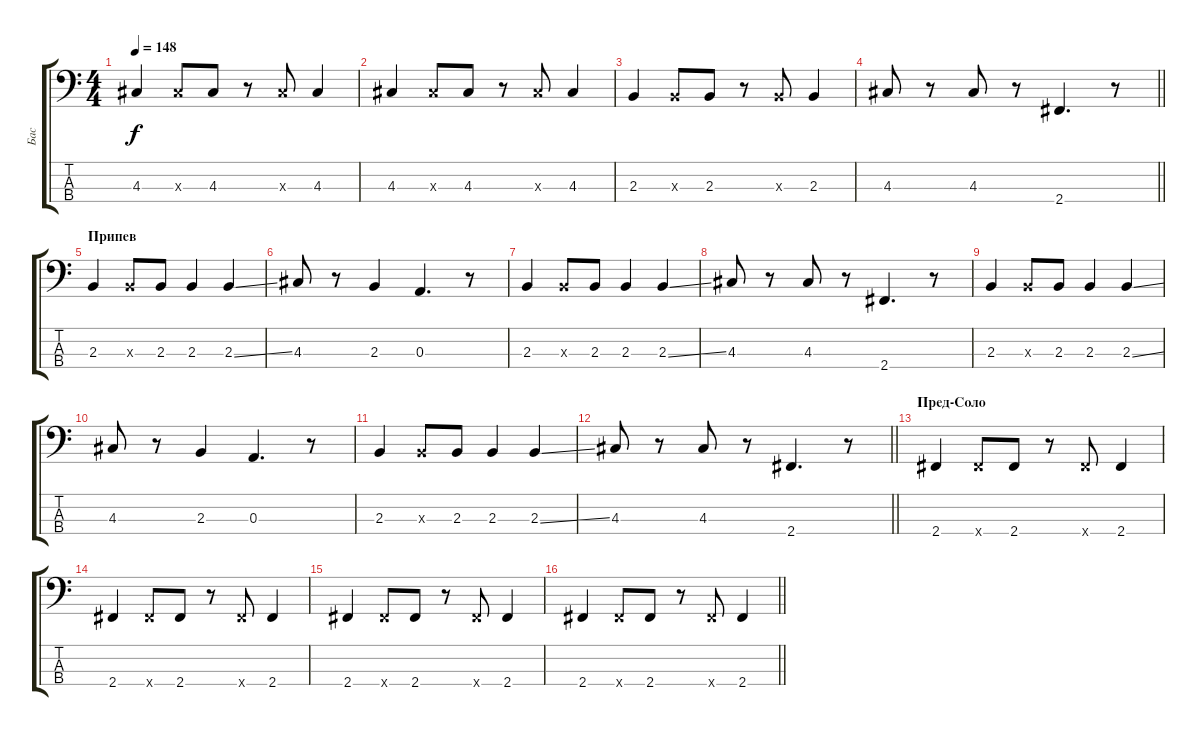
\track ("Бас" "Бас") {instrument electricbassfinger}
\staff {score tabs}
\tuning (G2 D2 A1 E1) {hide}
\ts (4 4)
\tempo 148
\clef f4
\ks c
4.3.4{dy f} 4.3{x}.8 4.3.8 r.8 4.3{x}.8 4.3.4 |
4.3.4 4.3{x}.8 4.3.8 r.8 4.3{x}.8 4.3.4 |
2.3.4 2.3{x}.8 2.3.8 r.8 2.3{x}.8 2.3.4 |
\barLineRight lightlight
4.3.8 r.8 4.3.8 r.8 2.4.4{d} r.8 |
\section ("" "Припев")
2.3.4 2.3{x}.8 2.3.8 2.3.4 2.3{ss}.4 |
4.3.8 r.8 2.3.4 0.3.4{d} r.8 |
2.3.4 2.3{x}.8 2.3.8 2.3.4 2.3{ss}.4 |
4.3.8 r.8 4.3.8 r.8 2.4.4{d} r.8 |
2.3.4 2.3{x}.8 2.3.8 2.3.4 2.3{ss}.4 |
4.3.8 r.8 2.3.4 0.3.4{d} r.8 |
2.3.4 2.3{x}.8 2.3.8 2.3.4 2.3{ss}.4 |
\barLineRight lightlight
4.3.8 r.8 4.3.8 r.8 2.4.4{d} r.8 |
\section ("" "Пред-Соло")
2.4.4 2.4{x}.8 2.4.8 r.8 2.4{x}.8 2.4.4 |
2.4.4 2.4{x}.8 2.4.8 r.8 2.4{x}.8 2.4.4 |
2.4.4 2.4{x}.8 2.4.8 r.8 2.4{x}.8 2.4.4 |
\barLineRight lightlight
2.4.4 2.4{x}.8 2.4.8 r.8 2.4{x}.8 2.4.4
